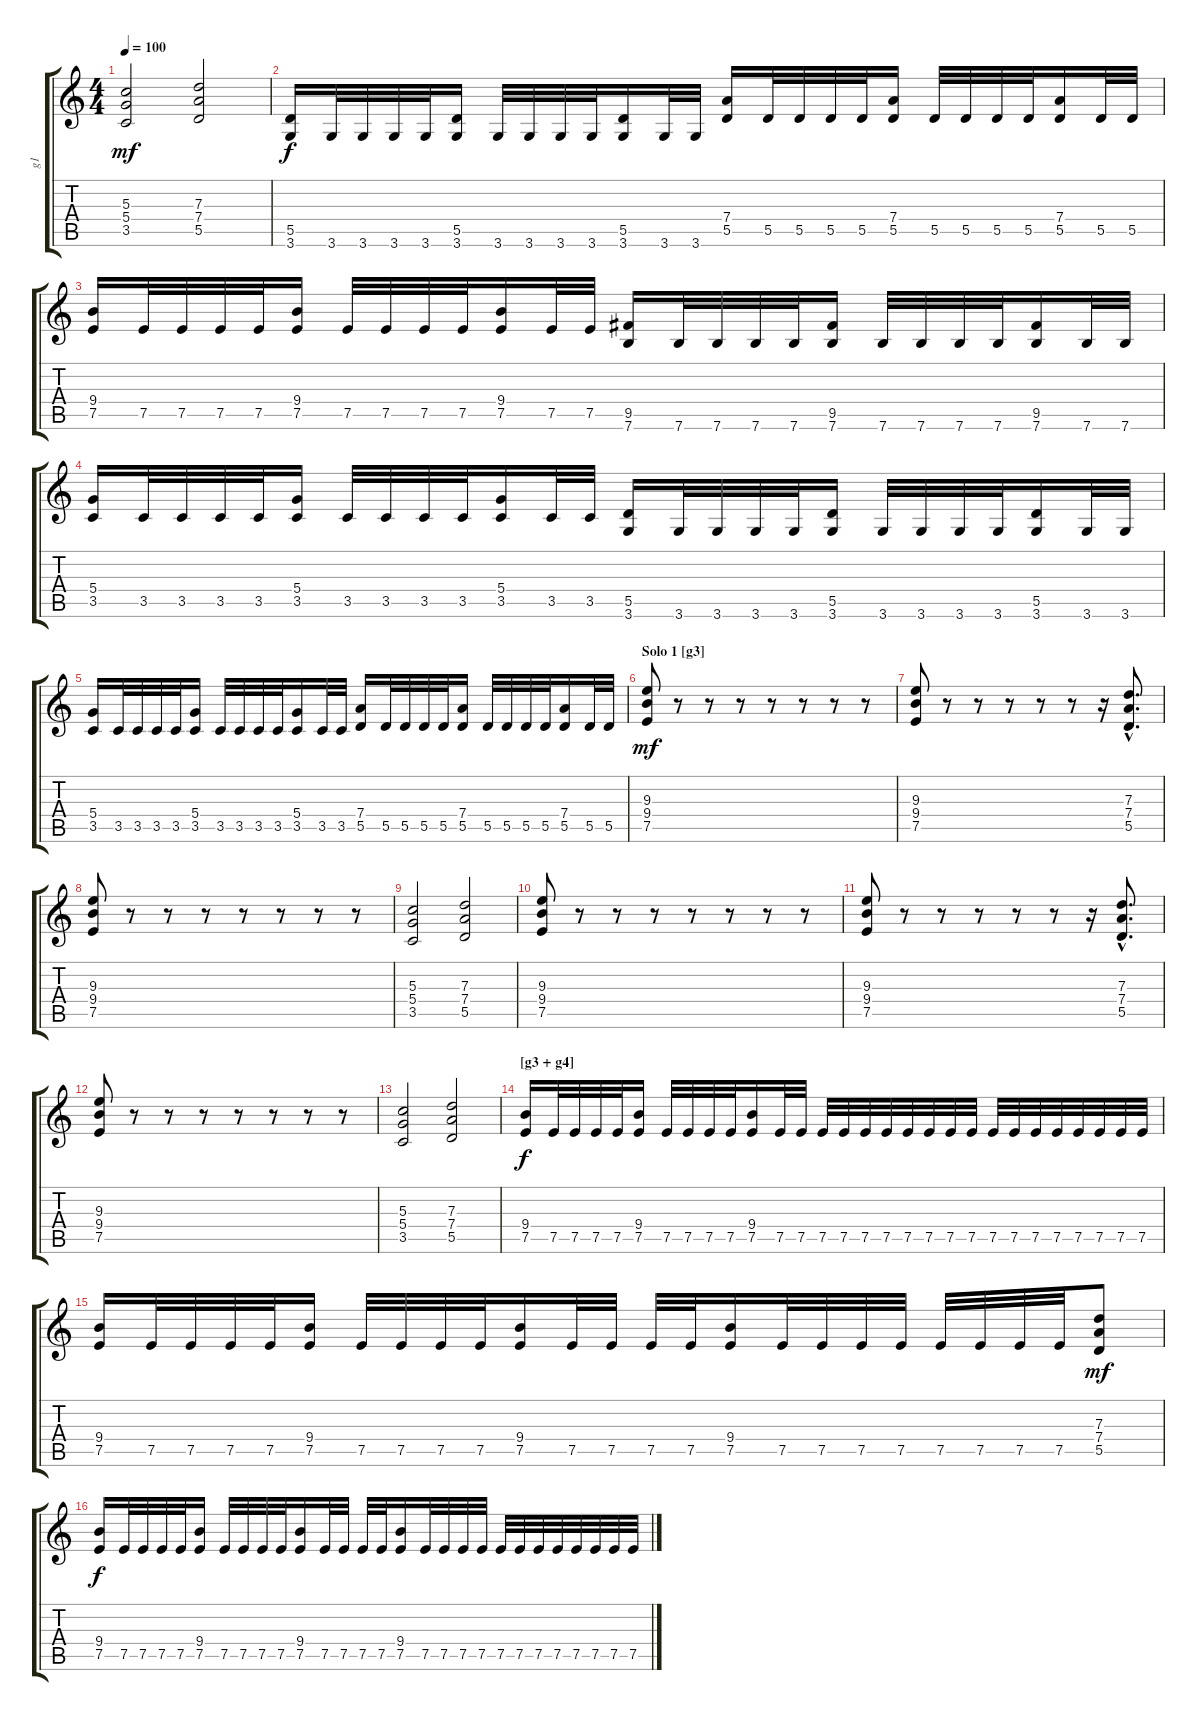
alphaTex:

\track ("g1" "g1") {instrument distortionguitar}
\staff {score tabs}
\tuning (E4 B3 G3 D3 A2 E2) {hide}
\ts (4 4)
\tempo 100
\clef g2
\ks c
(5.3 5.4 3.5).2{dy mf} (7.3 7.4 5.5).2 |
(5.5 3.6).16{dy f} 3.6.32 3.6.32 3.6.32 3.6.32 (5.5 3.6).16 3.6.32 3.6.32 3.6.32 3.6.32 (5.5 3.6).16 3.6.32 3.6.32 (7.4 5.5).16 5.5.32 5.5.32 5.5.32 5.5.32 (7.4 5.5).16 5.5.32 5.5.32 5.5.32 5.5.32 (7.4 5.5).16 5.5.32 5.5.32 |
(9.4 7.5).16 7.5.32 7.5.32 7.5.32 7.5.32 (9.4 7.5).16 7.5.32 7.5.32 7.5.32 7.5.32 (9.4 7.5).16 7.5.32 7.5.32 (9.5 7.6).16 7.6.32 7.6.32 7.6.32 7.6.32 (9.5 7.6).16 7.6.32 7.6.32 7.6.32 7.6.32 (9.5 7.6).16 7.6.32 7.6.32 |
(5.4 3.5).16 3.5.32 3.5.32 3.5.32 3.5.32 (5.4 3.5).16 3.5.32 3.5.32 3.5.32 3.5.32 (5.4 3.5).16 3.5.32 3.5.32 (5.5 3.6).16 3.6.32 3.6.32 3.6.32 3.6.32 (5.5 3.6).16 3.6.32 3.6.32 3.6.32 3.6.32 (5.5 3.6).16 3.6.32 3.6.32 |
(5.4 3.5).16 3.5.32 3.5.32 3.5.32 3.5.32 (5.4 3.5).16 3.5.32 3.5.32 3.5.32 3.5.32 (5.4 3.5).16 3.5.32 3.5.32 (7.4 5.5).16 5.5.32 5.5.32 5.5.32 5.5.32 (7.4 5.5).16 5.5.32 5.5.32 5.5.32 5.5.32 (7.4 5.5).16 5.5.32 5.5.32 |
\section ("" "Solo 1 [g3]")
(9.3 9.4 7.5).8{dy mf} r.8 r.8 r.8 r.8 r.8 r.8 r.8 |
(9.3 9.4 7.5).8 r.8 r.8 r.8 r.8 r.8 r.16 (7.3{hac} 7.4{hac} 5.5{hac}).8{d} |
(9.3 9.4 7.5).8 r.8 r.8 r.8 r.8 r.8 r.8 r.8 |
(5.3 5.4 3.5).2 (7.3 7.4 5.5).2 |
(9.3 9.4 7.5).8 r.8 r.8 r.8 r.8 r.8 r.8 r.8 |
(9.3 9.4 7.5).8 r.8 r.8 r.8 r.8 r.8 r.16 (7.3{hac} 7.4{hac} 5.5{hac}).8{d} |
(9.3 9.4 7.5).8 r.8 r.8 r.8 r.8 r.8 r.8 r.8 |
(5.3 5.4 3.5).2 (7.3 7.4 5.5).2 |
\section ("" "[g3 + g4]")
(9.4 7.5).16{dy f} 7.5.32 7.5.32 7.5.32 7.5.32 (9.4 7.5).16 7.5.32 7.5.32 7.5.32 7.5.32 (9.4 7.5).16 7.5.32 7.5.32 7.5.32 7.5.32 7.5.32 7.5.32 7.5.32 7.5.32 7.5.32 7.5.32 7.5.32 7.5.32 7.5.32 7.5.32 7.5.32 7.5.32 7.5.32 7.5.32 |
(9.4 7.5).16 7.5.32 7.5.32 7.5.32 7.5.32 (9.4 7.5).16 7.5.32 7.5.32 7.5.32 7.5.32 (9.4 7.5).16 7.5.32 7.5.32 7.5.32 7.5.32 (9.4 7.5).16 7.5.32 7.5.32 7.5.32 7.5.32 7.5.32 7.5.32 7.5.32 7.5.32 (7.3 7.4 5.5).8{dy mf} |
(9.4 7.5).16{dy f} 7.5.32 7.5.32 7.5.32 7.5.32 (9.4 7.5).16 7.5.32 7.5.32 7.5.32 7.5.32 (9.4 7.5).16 7.5.32 7.5.32 7.5.32 7.5.32 (9.4 7.5).16 7.5.32 7.5.32 7.5.32 7.5.32 7.5.32 7.5.32 7.5.32 7.5.32 7.5.32 7.5.32 7.5.32 7.5.32
